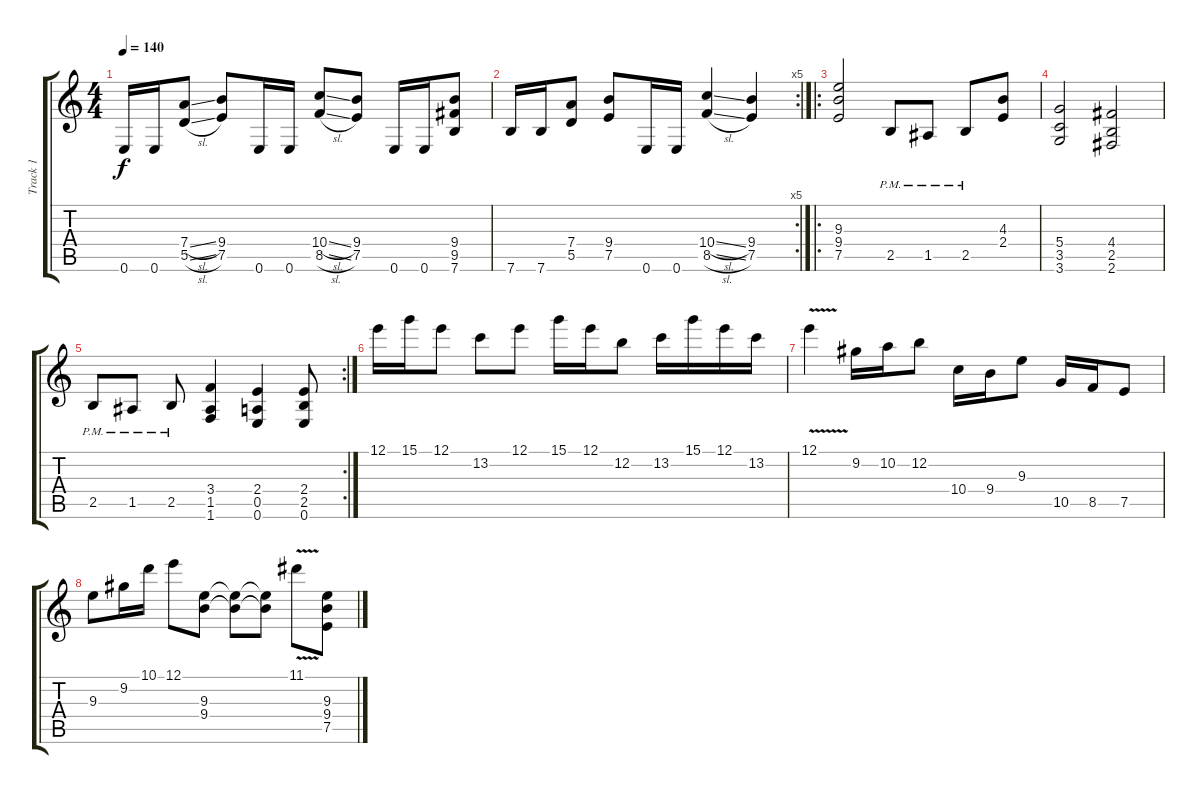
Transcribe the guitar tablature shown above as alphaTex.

\track ("Track 1" "Track 1") {instrument distortionguitar}
\staff {score tabs}
\tuning (E4 B3 G3 D3 A2 E2) {hide}
\ts (4 4)
\tempo 140
\clef g2
\ks c
0.6.16{dy f} 0.6.16 (7.4{sl} 5.5{sl}).8 (9.4 7.5).8 0.6.16 0.6.16 (10.4{sl} 8.5{sl}).8 (9.4 7.5).8 0.6.16 0.6.16 (9.4 9.5 7.6).8 |
\rc 5
7.6.16 7.6.16 (7.4 5.5).8 (9.4 7.5).8 0.6.16 0.6.16 (10.4{sl} 8.5{sl}).4 (9.4 7.5).4 |
\ro
(9.3 9.4 7.5).2 2.5{pm}.8 1.5{pm}.8 2.5{pm}.8 (4.3 2.4).8 |
(5.4 3.5 3.6).2 (4.4 2.5 2.6).2 |
\rc 2
2.5{pm}.8 1.5{pm}.8 2.5{pm}.8 (3.4 1.5 1.6).4 (2.4 0.5 0.6).4 (2.4 2.5 0.6).8 |
12.1.16 15.1.16 12.1.8 13.2.8 12.1.8 15.1.16 12.1.16 12.2.8 13.2.16 15.1.16 12.1.16 13.2.16 |
12.1{v}.4 9.2.16 10.2.16 12.2.8 10.4.16 9.4.16 9.3.8 10.5.16 8.5.16 7.5.8 |
9.3.8 9.2.16 10.1.16 12.1.8 (9.3 9.4).8 (9.3{t} 9.4{t}).8 (9.3{t} 9.4{t}).8 11.1{v}.8 (9.3 9.4 7.5).8
